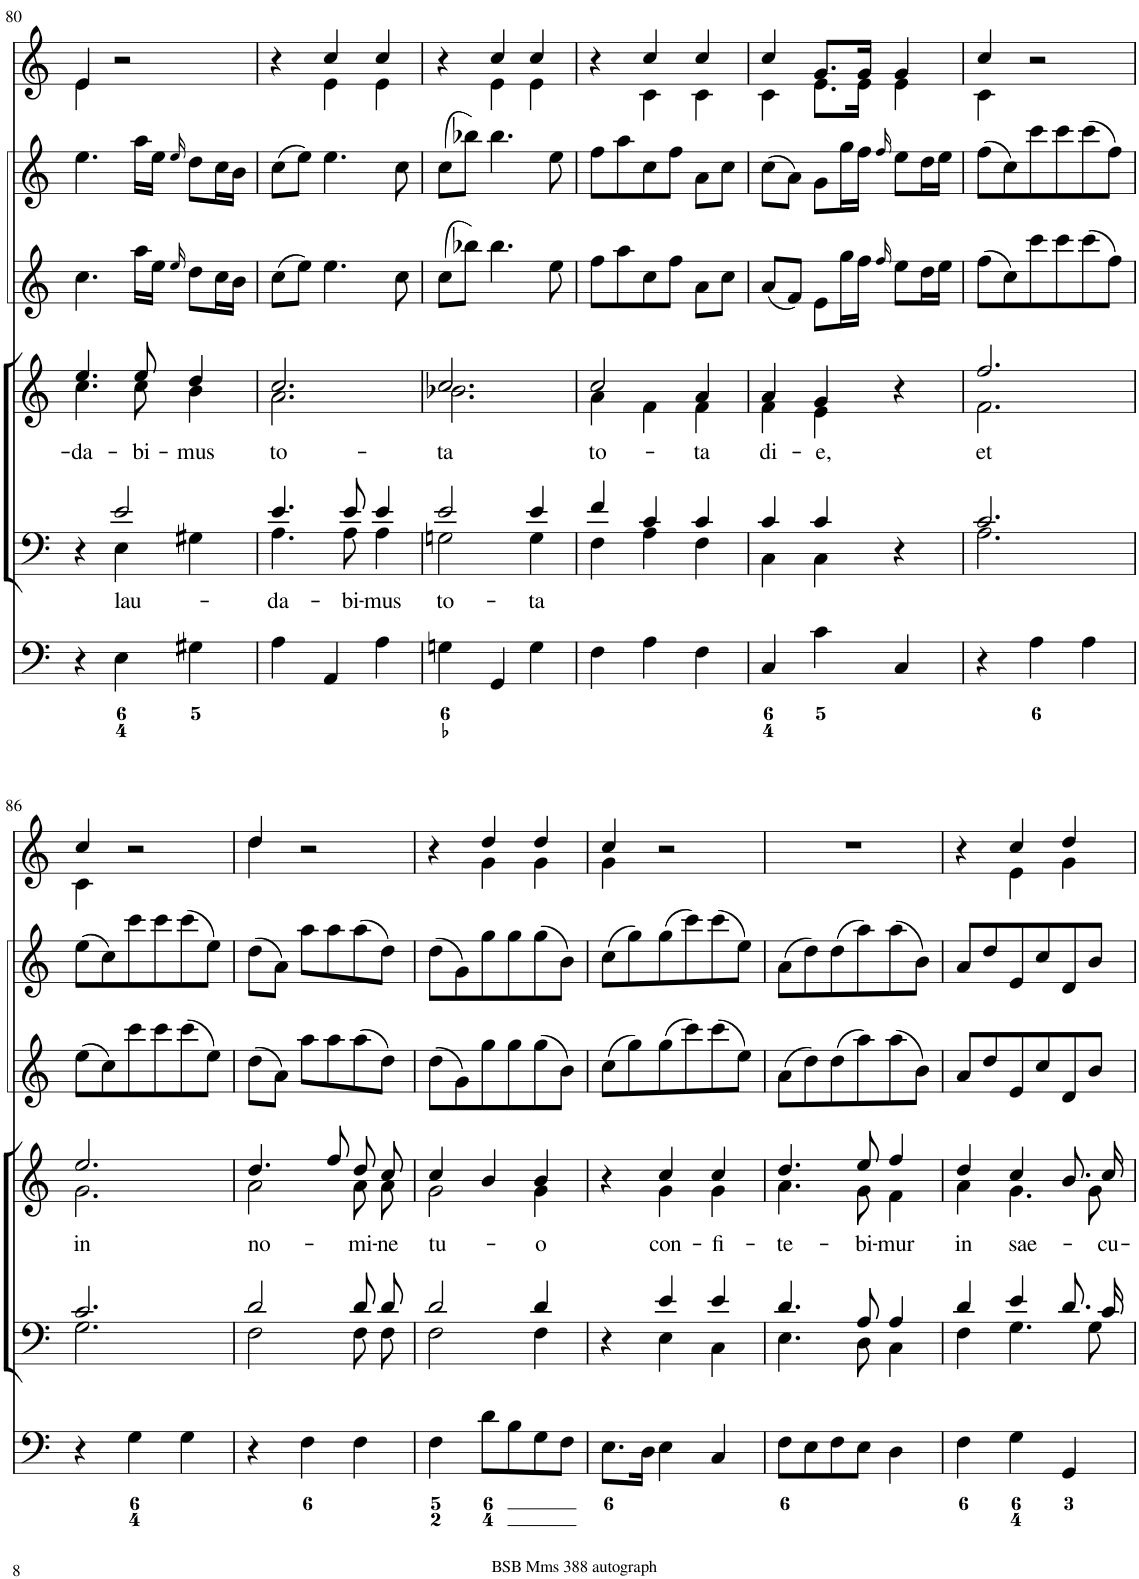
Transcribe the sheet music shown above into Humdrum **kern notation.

**kern	**kern	**text	**kern	**text	**kern	**kern	**kern
*part6	*part5	*part5	*part4	*part4	*part3	*part2	*part1
*staff6	*staff5	*staff5	*staff4	*staff4	*staff3	*staff2	*staff1
*I"Organ	*I"Voice	*	*I"Voice	*	*I"Violin	*I"Violini	*I"Clarini in C
*	*	*	*	*	*I'Vln	*I'Vln	*
!!LO:PB:g=z
*clefF4	*clefF4	*	*clefG2	*	*clefG2	*clefG2	*clefG2
*k[]	*k[]	*	*k[]	*	*k[]	*k[]	*k[]
*M3/4	*M3/4	*	*M3/4	*	*M3/4	*M3/4	*M3/4
=80	=80	=80	=80	=80	=80	=80	=80
*	*^	*	*	*	*	*	*
!	!	!	!	!	!LO:LY:b	!	!	!
*	*	*	*	*^	*	*	*	*^
4r	4r	4ryy	.	4.ee/	4.cc\	-da-	4.cc\	4.ee\	4e/	4e\
!	!	!	!LO:LY:b	!	!	!	!	!	!	!
4E\	2e/	4E\	lau-	.	.	.	.	.	2r	2ryy
!	!	!	!	!	!	!LO:LY:b	!	!	!	!
.	.	.	.	8ee/	8cc\	-bi-	16aa\LL	16aa\LL	.	.
.	.	.	.	.	.	.	16ee\JJ	16ee\JJ	.	.
.	.	.	.	.	.	.	16qee/	16qee/	.	.
!	!	!	!	!	!	!LO:LY:b	!	!	!	!
4G#X\	.	4G#X\	.	4dd/	4b\	-mus	8dd\L	8dd\L	.	.
.	.	.	.	.	.	.	16cc\L	16cc\L	.	.
.	.	.	.	.	.	.	16b\JJ	16b\JJ	.	.
=81	=81	=81	=81	=81	=81	=81	=81	=81	=81	=81
!	!	!	!LO:LY:b	!	!	!LO:LY:b	!	!	!	!
4A\	4.e/	4.A\	-da-	2.cc/	2.a\	to-	(8cc\L	(8cc\L	4r	4ryy
.	.	.	.	.	.	.	8ee\J)	8ee\J)	.	.
4AA/	.	.	.	.	.	.	4.ee\	4.ee\	4cc/	4e\
!	!	!	!LO:LY:b	!	!	!	!	!	!	!
.	8e/	8A\	-bi-	.	.	.	.	.	.	.
!	!	!	!LO:LY:b	!	!	!	!	!	!	!
4A\	4e/	4A\	-mus	.	.	.	.	.	4cc/	4e\
.	.	.	.	.	.	.	8cc\	8cc\	.	.
=82	=82	=82	=82	=82	=82	=82	=82	=82	=82	=82
!	!	!	!LO:LY:b	!	!	!LO:LY:b	!	!	!	!
4Gn\	2e/	2Gn\	to-	2.cc/	2.b-X\	-ta	(8cc\L	(8cc\L	4r	4ryy
.	.	.	.	.	.	.	8bb-X\J)	8bb-X\J)	.	.
4GG/	.	.	.	.	.	.	4.bb-\	4.bb-\	4cc/	4e\
!	!	!	!LO:LY:b	!	!	!	!	!	!	!
4G\	4e/	4G\	-ta	.	.	.	.	.	4cc/	4e\
.	.	.	.	.	.	.	8ee\	8ee\	.	.
=83	=83	=83	=83	=83	=83	=83	=83	=83	=83	=83
!	!	!	!	!	!	!LO:LY:b	!	!	!	!
4F\	4f/	4F\	.	2cc/	4a\	to-	8ff\L	8ff\L	4r	4ryy
.	.	.	.	.	.	.	8aa\	8aa\	.	.
4A\	4c/	4A\	.	.	4f\	.	8cc\	8cc\	4cc/	4c\
.	.	.	.	.	.	.	8ff\J	8ff\J	.	.
!	!	!	!	!	!	!LO:LY:b	!	!	!	!
4F\	4c/	4F\	.	4a/	4f\	-ta	8a\L	8a\L	4cc/	4c\
.	.	.	.	.	.	.	8cc\J	8cc\J	.	.
=84	=84	=84	=84	=84	=84	=84	=84	=84	=84	=84
!	!	!	!	!	!	!LO:LY:b	!	!	!	!
4C/	4c/	4C\	.	4a/	4f\	di-	(8a/L	(8cc\L	4cc/	4c\
.	.	.	.	.	.	.	8f/J)	8a\J)	.	.
!	!	!	!	!	!	!LO:LY:b	!	!	!	!
4c\	4c/	4C\	.	4g/	4e\	-e,	8e\L	8g\L	8.g/L	8.e\L
.	.	.	.	.	.	.	16gg\L	16gg\L	.	.
.	.	.	.	.	.	.	16ff\JJ	16ff\JJ	16g/Jk	16e\Jk
.	.	.	.	.	.	.	16qff/	16qff/	.	.
4C/	4r	4ryy	.	4r	4ryy	.	8ee\L	8ee\L	4g/	4e\
.	.	.	.	.	.	.	16dd\L	16dd\L	.	.
.	.	.	.	.	.	.	16ee\JJ	16ee\JJ	.	.
=85	=85	=85	=85	=85	=85	=85	=85	=85	=85	=85
!	!	!	!	!	!	!LO:LY:b	!	!	!	!
4r	2.c/	2.A\	.	2.ff/	2.f\	et	(8ff\L	(8ff\L	4cc/	4c\
.	.	.	.	.	.	.	8cc\)	8cc\)	.	.
4A\	.	.	.	.	.	.	8ccc\	8ccc\	2r	2ryy
.	.	.	.	.	.	.	8ccc\	8ccc\	.	.
4A\	.	.	.	.	.	.	(8ccc\	(8ccc\	.	.
.	.	.	.	.	.	.	8ff\J)	8ff\J)	.	.
!!LO:LB:g=z	!!
=86	=86	=86	=86	=86	=86	=86	=86	=86	=86	=86
!	!	!	!	!	!	!LO:LY:b	!	!	!	!
4r	2.c/	2.G\	.	2.ee/	2.g\	in	(8ee\L	(8ee\L	4cc/	4c\
.	.	.	.	.	.	.	8cc\)	8cc\)	.	.
4G\	.	.	.	.	.	.	8ccc\	8ccc\	2r	2ryy
.	.	.	.	.	.	.	8ccc\	8ccc\	.	.
4G\	.	.	.	.	.	.	(8ccc\	(8ccc\	.	.
.	.	.	.	.	.	.	8ee\J)	8ee\J)	.	.
=87	=87	=87	=87	=87	=87	=87	=87	=87	=87	=87
!	!	!	!	!	!	!LO:LY:b	!	!	!	!
4r	2d/	2F\	.	4.dd/	2a\	no-	(8dd\L	(8dd\L	4dd/	4dd\
.	.	.	.	.	.	.	8a\J)	8a\J)	.	.
4F\	.	.	.	.	.	.	8aa\L	8aa\L	2r	2ryy
.	.	.	.	8ff/	.	.	8aa\	8aa\	.	.
!	!	!	!	!	!	!LO:LY:b	!	!	!	!
4F\	8d/L	8F\L	.	8dd/L	8a\L	-mi-	(8aa\	(8aa\	.	.
!	!	!	!	!	!	!LO:LY:b	!	!	!	!
.	8d/J	8F\J	.	8cc/J	8a\J	-ne	8dd\J)	8dd\J)	.	.
=88	=88	=88	=88	=88	=88	=88	=88	=88	=88	=88
!	!	!	!	!	!	!LO:LY:b	!	!	!	!
4F\	2d/	2F\	.	4cc/	2g\	tu-	(8dd\L	(8dd\L	4r	4ryy
.	.	.	.	.	.	.	8g\)	8g\)	.	.
8d\L	.	.	.	4b/	.	.	8gg\	8gg\	4dd/	4g\
8B\	.	.	.	.	.	.	8gg\	8gg\	.	.
!	!	!	!	!	!	!LO:LY:b	!	!	!	!
8G\	4d/	4F\	.	4b/	4g\	-o	(8gg\	(8gg\	4dd/	4g\
8F\J	.	.	.	.	.	.	8b\J)	8b\J)	.	.
=89	=89	=89	=89	=89	=89	=89	=89	=89	=89	=89
8.E\L	4r	4ryy	.	4r	4ryy	.	(8cc\L	(8cc\L	4cc/	4g\
.	.	.	.	.	.	.	8gg\)	8gg\)	.	.
16D\Jk	.	.	.	.	.	.	.	.	.	.
!	!	!	!	!	!	!LO:LY:b	!	!	!	!
4E\	4e/	4E\	.	4cc/	4g\	con-	(8gg\	(8gg\	2r	2ryy
.	.	.	.	.	.	.	8ccc\)	8ccc\)	.	.
!	!	!	!	!	!	!LO:LY:b	!	!	!	!
4C/	4e/	4C\	.	4cc/	4g\	-fi-	(8ccc\	(8ccc\	.	.
.	.	.	.	.	.	.	8ee\J)	8ee\J)	.	.
*	*	*	*	*	*	*	*	*	*v	*v
=90	=90	=90	=90	=90	=90	=90	=90	=90	=90
!	!	!	!	!	!	!LO:LY:b	!	!	!
8F\L	4.d/	4.E\	.	4.dd/	4.a\	-te-	(8a\L	(8a\L	2.r
8E\	.	.	.	.	.	.	8dd\)	8dd\)	.
8F\	.	.	.	.	.	.	(8dd\	(8dd\	.
!	!	!	!	!	!	!LO:LY:b	!	!	!
8E\J	8A/	8D\	.	8ee/	8g\	-bi-	8aa\)	8aa\)	.
!	!	!	!	!	!	!LO:LY:b	!	!	!
4D\	4A/	4C\	.	4ff/	4f\	-mur	(8aa\	(8aa\	.
.	.	.	.	.	.	.	8b\J)	8b\J)	.
=91	=91	=91	=91	=91	=91	=91	=91	=91	=91
!	!	!	!	!	!	!LO:LY:b	!	!	!
*	*	*	*	*	*	*	*	*	*^
4F\	4d/	4F\	.	4dd/	4a\	in	8a/L	8a/L	4r	4ryy
.	.	.	.	.	.	.	8dd/	8dd/	.	.
!	!	!	!	!	!	!LO:LY:b	!	!	!	!
4G\	4e/	4.G\	.	4cc/	4.g\	sae-	8e/	8e/	4cc/	4e\
.	.	.	.	.	.	.	8cc/	8cc/	.	.
4GG/	8.d/L	.	.	8.b/L	.	.	8d/	8d/	4dd/	4g\
.	.	8G\	.	.	8g\	.	8b/J	8b/J	.	.
!	!	!	!	!	!	!LO:LY:b	!	!	!	!
.	16c/Jk	.	.	16cc/Jk	.	-cu-	.	.	.	.
*	*v	*v	*	*	*	*	*	*	*v	*v
*	*	*	*v	*v	*	*	*	*
=	=	=	=	=	=	=	=
*-	*-	*-	*-	*-	*-	*-	*-
